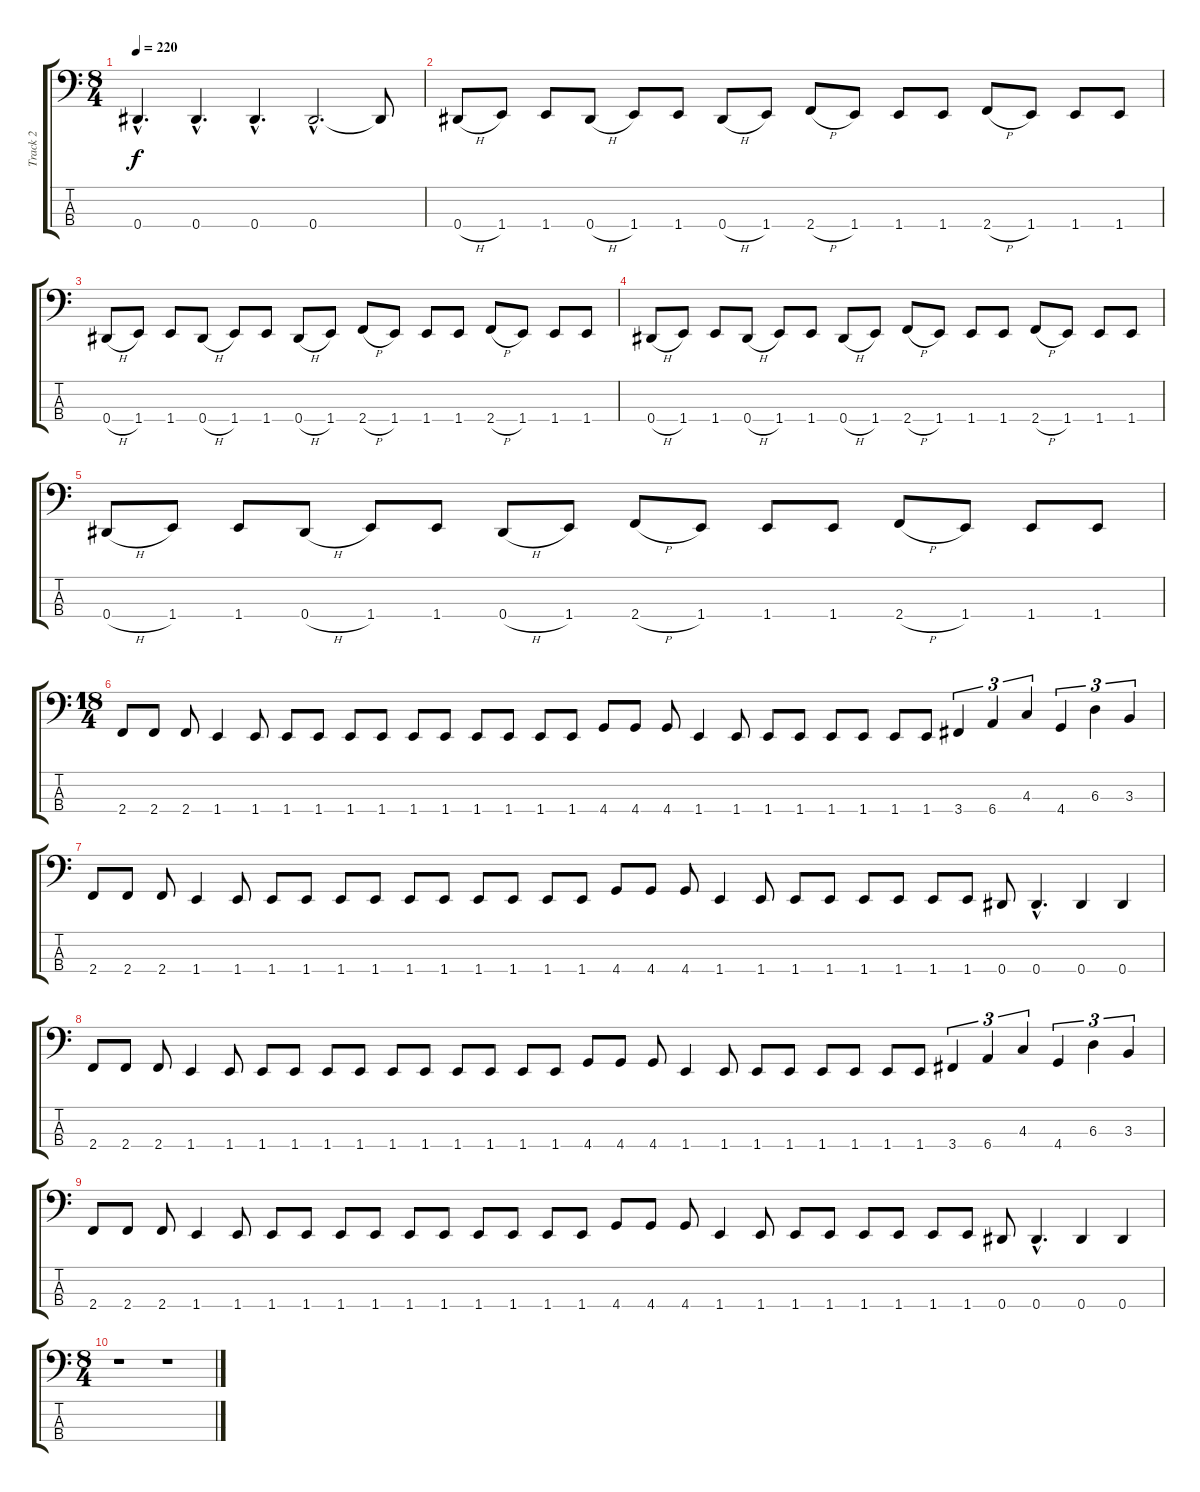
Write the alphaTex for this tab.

\track ("Track 2" "Track 2") {instrument electricbasspick}
\staff {score tabs}
\tuning (Gb2 Db2 Ab1 Eb1) {hide}
\ts (8 4)
\tempo 220
\clef f4
\ks c
0.4{hac}.4{d dy f} 0.4{hac}.4{d} 0.4{hac}.4{d} 0.4{hac}.2{d} 0.4{t}.8 |
0.4{h}.8 1.4.8 1.4.8 0.4{h}.8 1.4.8 1.4.8 0.4{h}.8 1.4.8 2.4{h}.8 1.4.8 1.4.8 1.4.8 2.4{h}.8 1.4.8 1.4.8 1.4.8 |
0.4{h}.8 1.4.8 1.4.8 0.4{h}.8 1.4.8 1.4.8 0.4{h}.8 1.4.8 2.4{h}.8 1.4.8 1.4.8 1.4.8 2.4{h}.8 1.4.8 1.4.8 1.4.8 |
0.4{h}.8 1.4.8 1.4.8 0.4{h}.8 1.4.8 1.4.8 0.4{h}.8 1.4.8 2.4{h}.8 1.4.8 1.4.8 1.4.8 2.4{h}.8 1.4.8 1.4.8 1.4.8 |
0.4{h}.8 1.4.8 1.4.8 0.4{h}.8 1.4.8 1.4.8 0.4{h}.8 1.4.8 2.4{h}.8 1.4.8 1.4.8 1.4.8 2.4{h}.8 1.4.8 1.4.8 1.4.8 |
\ts (18 4)
2.4.8 2.4.8 2.4.8 1.4.4 1.4.8 1.4.8 1.4.8 1.4.8 1.4.8 1.4.8 1.4.8 1.4.8 1.4.8 1.4.8 1.4.8 4.4.8 4.4.8 4.4.8 1.4.4 1.4.8 1.4.8 1.4.8 1.4.8 1.4.8 1.4.8 1.4.8 3.4.4{tu (3 2)} 6.4.4{tu (3 2)} 4.3.4{tu (3 2)} 4.4.4{tu (3 2)} 6.3.4{tu (3 2)} 3.3.4{tu (3 2)} |
2.4.8 2.4.8 2.4.8 1.4.4 1.4.8 1.4.8 1.4.8 1.4.8 1.4.8 1.4.8 1.4.8 1.4.8 1.4.8 1.4.8 1.4.8 4.4.8 4.4.8 4.4.8 1.4.4 1.4.8 1.4.8 1.4.8 1.4.8 1.4.8 1.4.8 1.4.8 0.4.8 0.4{hac}.4{d} 0.4.4 0.4.4 |
2.4.8 2.4.8 2.4.8 1.4.4 1.4.8 1.4.8 1.4.8 1.4.8 1.4.8 1.4.8 1.4.8 1.4.8 1.4.8 1.4.8 1.4.8 4.4.8 4.4.8 4.4.8 1.4.4 1.4.8 1.4.8 1.4.8 1.4.8 1.4.8 1.4.8 1.4.8 3.4.4{tu (3 2)} 6.4.4{tu (3 2)} 4.3.4{tu (3 2)} 4.4.4{tu (3 2)} 6.3.4{tu (3 2)} 3.3.4{tu (3 2)} |
2.4.8 2.4.8 2.4.8 1.4.4 1.4.8 1.4.8 1.4.8 1.4.8 1.4.8 1.4.8 1.4.8 1.4.8 1.4.8 1.4.8 1.4.8 4.4.8 4.4.8 4.4.8 1.4.4 1.4.8 1.4.8 1.4.8 1.4.8 1.4.8 1.4.8 1.4.8 0.4.8 0.4{hac}.4{d} 0.4.4 0.4.4 |
\ts (8 4)
r.1 r.1
